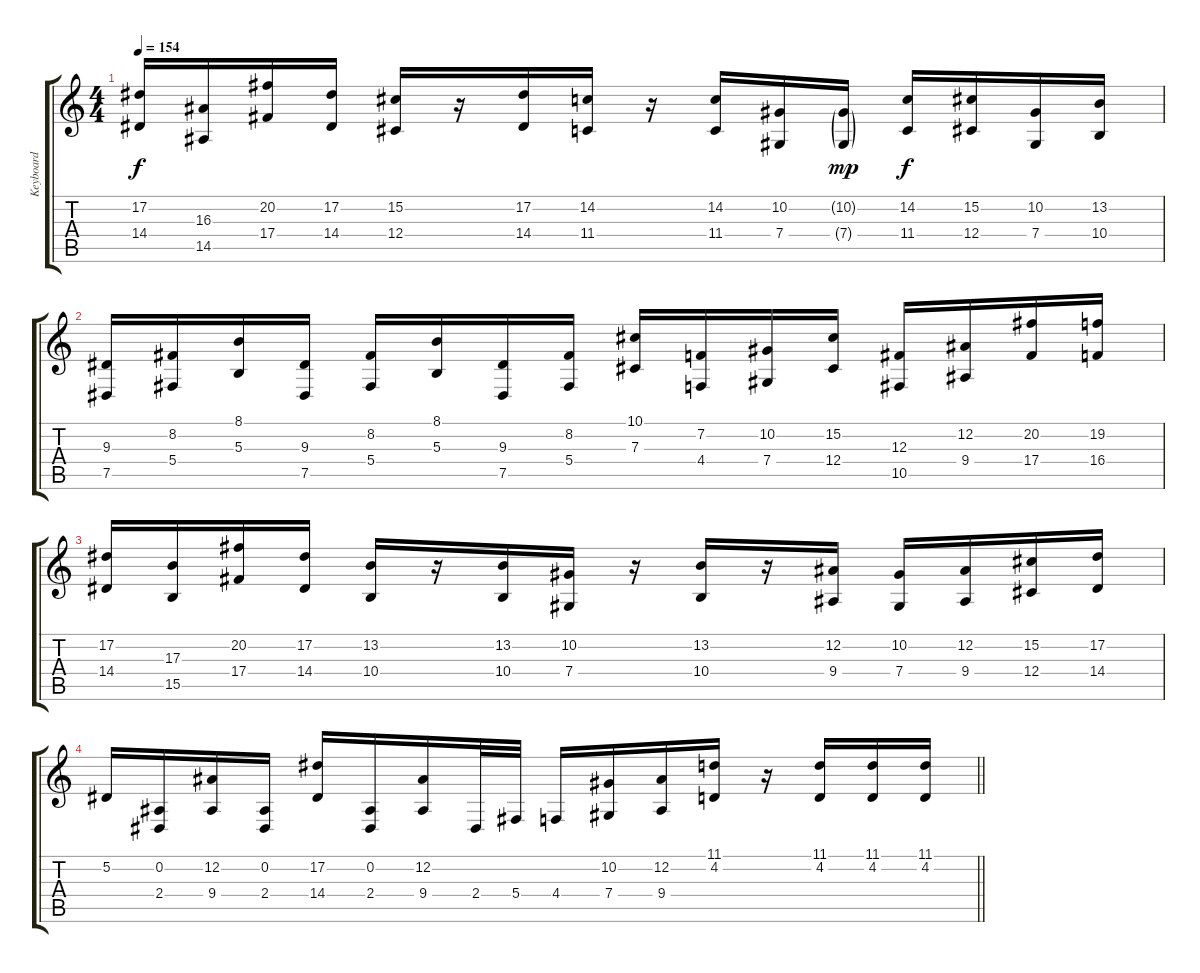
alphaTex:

\track ("Keyboard" "Keyboard") {instrument lead2sawtooth}
\staff {score tabs}
\tuning (Eb4 Bb3 Gb3 Db3 Ab2 Db2) {hide}
\ts (4 4)
\tempo 154
\clef g2
\ks c
(17.2 14.4).16{dy f volume 12} (16.3 14.5).16 (20.2 17.4).16 (17.2 14.4).16 (15.2 12.4).16 r.16 (17.2 14.4).16 (14.2 11.4).16 r.16 (14.2 11.4).16 (10.2 7.4).16 (10.2{g} 7.4{g}).16{dy mp} (14.2 11.4).16{dy f} (15.2 12.4).16 (10.2 7.4).16 (13.2 10.4).16 |
(9.3 7.5).16 (8.2 5.4).16 (8.1 5.3).16 (9.3 7.5).16 (8.2 5.4).16 (8.1 5.3).16 (9.3 7.5).16 (8.2 5.4).16 (10.1 7.3).16 (7.2 4.4).16 (10.2 7.4).16 (15.2 12.4).16 (12.3 10.5).16 (12.2 9.4).16 (20.2 17.4).16 (19.2 16.4).16 |
(17.2 14.4).16{volume 12} (17.3 15.5).16 (20.2 17.4).16 (17.2 14.4).16 (13.2 10.4).16 r.16 (13.2 10.4).16 (10.2 7.4).16 r.16 (13.2 10.4).16 r.16 (12.2 9.4).16 (10.2 7.4).16 (12.2 9.4).16 (15.2 12.4).16 (17.2 14.4).16 |
\barLineRight lightlight
5.2.16 (0.2 2.4).16 (12.2 9.4).16 (0.2 2.4).16 (17.2 14.4).16 (0.2 2.4).16 (12.2 9.4).16 2.4.32 5.4.32 4.4.16 (10.2 7.4).16 (12.2 9.4).16 (11.1 4.2).16 r.16 (11.1 4.2).16 (11.1 4.2).16 (11.1 4.2).16
